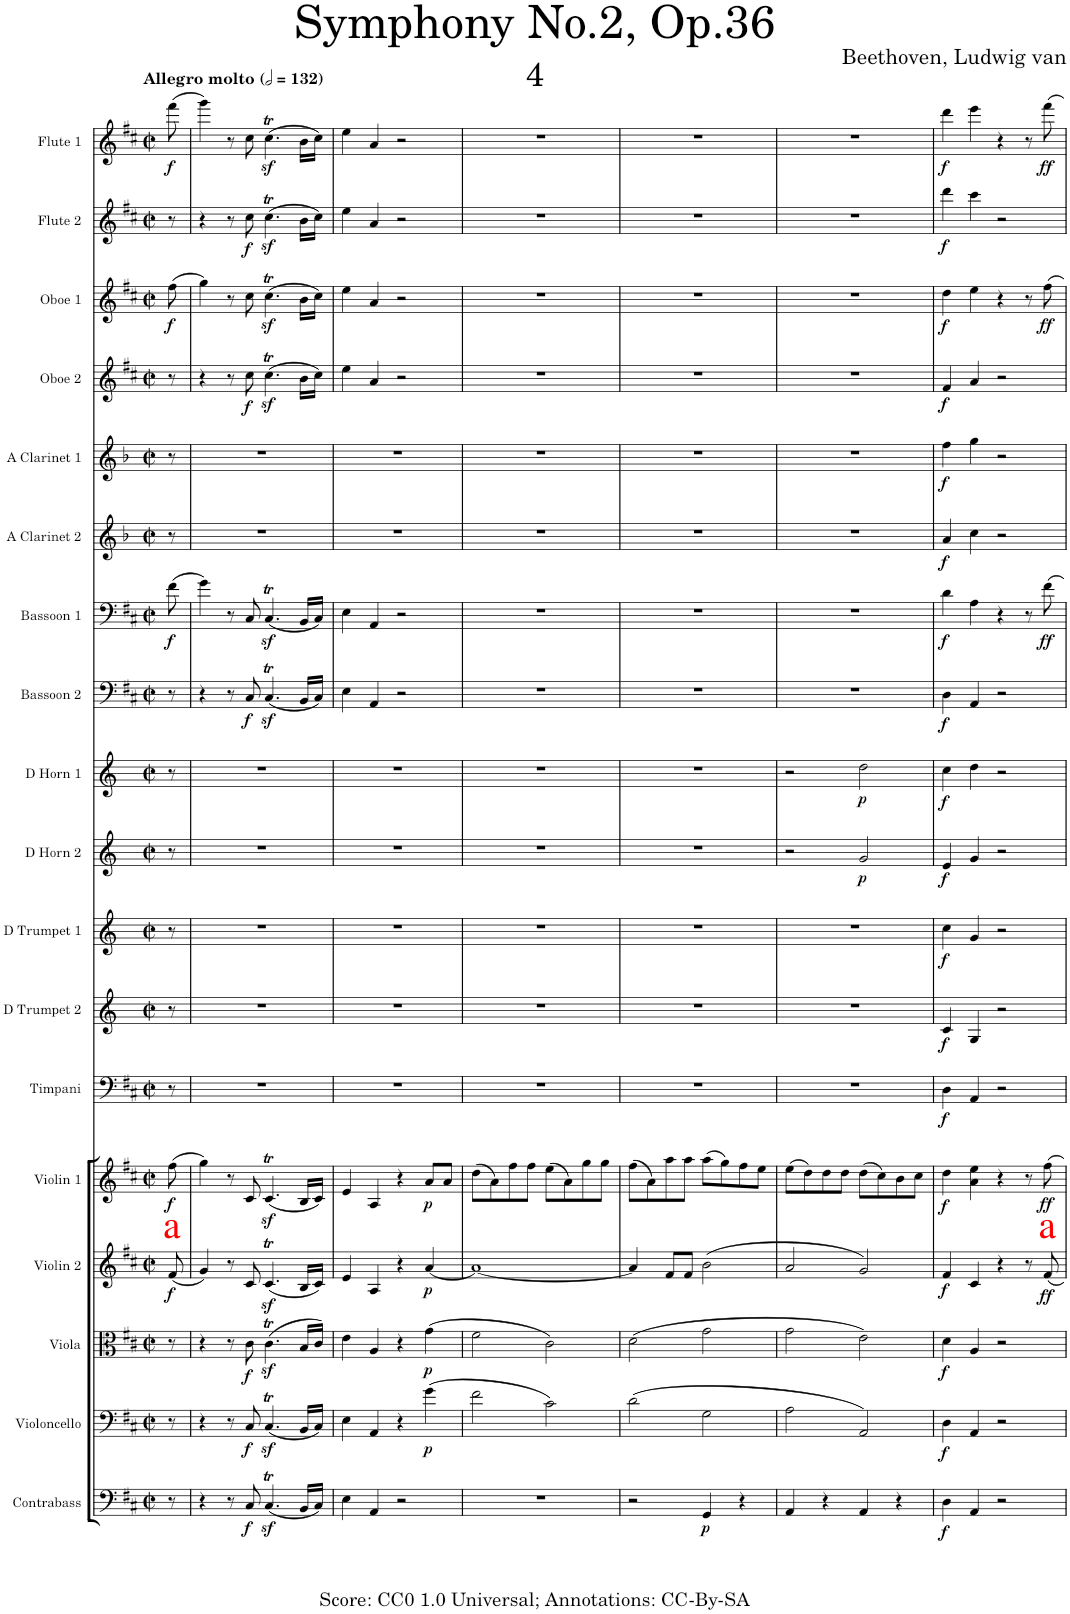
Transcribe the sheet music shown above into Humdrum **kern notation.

**kern	**dynam	**kern	**dynam	**kern	**dynam	**kern	**dynam	**kern	**text	**dynam	**kern	**dynam	**kern	**dynam	**kern	**dynam	**kern	**dynam	**kern	**dynam	**kern	**dynam	**kern	**dynam	**kern	**dynam	**kern	**dynam	**kern	**dynam	**kern	**dynam	**kern	**dynam	**kern	**dynam
*part18	*part18	*part17	*part17	*part16	*part16	*part15	*part15	*part14	*part14	*part14	*part13	*part13	*part12	*part12	*part11	*part11	*part10	*part10	*part9	*part9	*part8	*part8	*part7	*part7	*part6	*part6	*part5	*part5	*part4	*part4	*part3	*part3	*part2	*part2	*part1	*part1
*staff18	*staff18	*staff17	*staff17	*staff16	*staff16	*staff15	*staff15	*staff14	*staff14	*staff14	*staff13	*staff13	*staff12	*staff12	*staff11	*staff11	*staff10	*staff10	*staff9	*staff9	*staff8	*staff8	*staff7	*staff7	*staff6	*staff6	*staff5	*staff5	*staff4	*staff4	*staff3	*staff3	*staff2	*staff2	*staff1	*staff1
*I"Contrabass	*	*I"Violoncello	*	*I"Viola	*	*I"Violin 2	*	*I"Violin 1	*	*	*I"Timpani	*	*I"D Trumpet 2	*	*I"D Trumpet 1	*	*I"D Horn 2	*	*I"D Horn 1	*	*I"Bassoon 2	*	*I"Bassoon 1	*	*I"A Clarinet 2	*	*I"A Clarinet 1	*	*I"Oboe 2	*	*I"Oboe 1	*	*I"Flute 2	*	*I"Flute 1	*
*I'Cb	*	*I'Vc	*	*I'Vla	*	*I'Vln 2	*	*I'Vln 1	*	*	*I'Timp	*	*I'Tpt 2	*	*I'Tpt 1	*	*I'Hn 2	*	*I'Hn 1	*	*I'Bsn 2	*	*I'Bsn 1	*	*I'Cl 2	*	*I'Cl 1	*	*I'Ob 2	*	*I'Ob 1	*	*I'Fl 2	*	*I'Fl 1	*
*clefF4	*	*clefF4	*	*clefC3	*	*clefG2	*	*clefG2	*	*	*clefF4	*	*clefG2	*	*clefG2	*	*clefG2	*	*clefG2	*	*clefF4	*	*clefF4	*	*clefG2	*	*clefG2	*	*clefG2	*	*clefG2	*	*clefG2	*	*clefG2	*
*Trd7c12	*	*	*	*	*	*	*	*	*	*	*	*	*Trd-1c-2	*	*Trd-1c-2	*	*Trd6c10	*	*Trd6c10	*	*	*	*	*	*Trd2c3	*	*Trd2c3	*	*	*	*	*	*	*	*	*
*k[f#c#]	*	*k[f#c#]	*	*k[f#c#]	*	*k[f#c#]	*	*k[f#c#]	*	*	*k[f#c#]	*	*k[]	*	*k[]	*	*k[]	*	*k[]	*	*k[f#c#]	*	*k[f#c#]	*	*k[b-]	*	*k[b-]	*	*k[f#c#]	*	*k[f#c#]	*	*k[f#c#]	*	*k[f#c#]	*
*M2/2	*	*M2/2	*	*M2/2	*	*M2/2	*	*M2/2	*	*	*M2/2	*	*M2/2	*	*M2/2	*	*M2/2	*	*M2/2	*	*M2/2	*	*M2/2	*	*M2/2	*	*M2/2	*	*M2/2	*	*M2/2	*	*M2/2	*	*M2/2	*
*met(c|)	*	*met(c|)	*	*met(c|)	*	*met(c|)	*	*met(c|)	*	*	*met(c|)	*	*met(c|)	*	*met(c|)	*	*met(c|)	*	*met(c|)	*	*met(c|)	*	*met(c|)	*	*met(c|)	*	*met(c|)	*	*met(c|)	*	*met(c|)	*	*met(c|)	*	*met(c|)	*
*MM264	*	*MM264	*	*MM264	*	*MM264	*	*MM264	*	*	*MM264	*	*MM264	*	*MM264	*	*MM264	*	*MM264	*	*MM264	*	*MM264	*	*MM264	*	*MM264	*	*MM264	*	*MM264	*	*MM264	*	*MM264	*
=1	=1	=1	=1	=1	=1	=1	=1	=1	=1	=1	=1	=1	=1	=1	=1	=1	=1	=1	=1	=1	=1	=1	=1	=1	=1	=1	=1	=1	=1	=1	=1	=1	=1	=1	=1	=1
!	!	!	!	!	!	!	!	!	!	!	!	!	!	!	!	!	!	!	!	!	!	!	!	!	!	!	!	!	!	!	!	!	!	!	!LO:TX:a:B:t=Allegro molto	!
!	!	!	!	!	!	!	!LO:DY:b	!	!LO:LY:b:color=#FF0000	!LO:DY:b	!	!	!	!	!	!	!	!	!	!	!	!	!	!LO:DY:b	!	!	!	!	!	!	!	!LO:DY:b	!	!	!	!LO:DY:b
8r	.	8r	.	8r	.	(8f#/	f	(8ff#\	a	f	8r	.	8r	.	8r	.	8r	.	8r	.	8r	.	(8f#\	f	8r	.	8r	.	8r	.	(8ff#\	f	8r	.	(8fff#\	f
=2	=2	=2	=2	=2	=2	=2	=2	=2	=2	=2	=2	=2	=2	=2	=2	=2	=2	=2	=2	=2	=2	=2	=2	=2	=2	=2	=2	=2	=2	=2	=2	=2	=2	=2	=2	=2
4r	.	4r	.	4r	.	4g/)	.	4gg\)	.	.	1r	.	1r	.	1r	.	1r	.	1r	.	4r	.	4g\)	.	1r	.	1r	.	4r	.	4gg\)	.	4r	.	4ggg\)	.
8r	.	8r	.	8r	.	8r	.	8r	.	.	.	.	.	.	.	.	.	.	.	.	8r	.	8r	.	.	.	.	.	8r	.	8r	.	8r	.	8r	.
!	!LO:DY:b	!	!LO:DY:b	!	!LO:DY:b	!	!	!	!	!	!	!	!	!	!	!	!	!	!	!	!	!LO:DY:b	!	!	!	!	!	!	!	!LO:DY:b	!	!	!	!LO:DY:b	!	!
8C#/	f	8C#/	f	8c#\	f	8c#/	.	8c#/	.	.	.	.	.	.	.	.	.	.	.	.	8C#/	f	8C#/	.	.	.	.	.	8cc#\	f	8cc#\	.	8cc#\	f	8cc#\	.
(4.C#z<t/	.	(4.C#z<t/	.	(4.c#z<t\	.	(4.c#z<t/	.	(4.c#z<t/	.	.	.	.	.	.	.	.	.	.	.	.	(4.C#z<t/	.	(4.C#z<t/	.	.	.	.	.	(4.cc#z<t\	.	(4.cc#z<t\	.	(4.cc#z<t\	.	(4.cc#z<t\	.
16BB/LL	.	16BB/LL	.	16B/LL	.	16B/LL	.	16B/LL	.	.	.	.	.	.	.	.	.	.	.	.	16BB/LL	.	16BB/LL	.	.	.	.	.	16b\LL	.	16b\LL	.	16b\LL	.	16b\LL	.
16C#/JJ)	.	16C#/JJ)	.	16c#/JJ)	.	16c#/JJ)	.	16c#/JJ)	.	.	.	.	.	.	.	.	.	.	.	.	16C#/JJ)	.	16C#/JJ)	.	.	.	.	.	16cc#\JJ)	.	16cc#\JJ)	.	16cc#\JJ)	.	16cc#\JJ)	.
=3	=3	=3	=3	=3	=3	=3	=3	=3	=3	=3	=3	=3	=3	=3	=3	=3	=3	=3	=3	=3	=3	=3	=3	=3	=3	=3	=3	=3	=3	=3	=3	=3	=3	=3	=3	=3
4E\	.	4E\	.	4e\	.	4e/	.	4e/	.	.	1r	.	1r	.	1r	.	1r	.	1r	.	4E\	.	4E\	.	1r	.	1r	.	4ee\	.	4ee\	.	4ee\	.	4ee\	.
4AA/	.	4AA/	.	4A/	.	4A/	.	4A/	.	.	.	.	.	.	.	.	.	.	.	.	4AA/	.	4AA/	.	.	.	.	.	4a/	.	4a/	.	4a/	.	4a/	.
2r	.	4r	.	4r	.	4r	.	4r	.	.	.	.	.	.	.	.	.	.	.	.	2r	.	2r	.	.	.	.	.	2r	.	2r	.	2r	.	2r	.
!	!	!	!LO:DY:b	!	!LO:DY:b	!	!LO:DY:b	!	!	!LO:DY:b	!	!	!	!	!	!	!	!	!	!	!	!	!	!	!	!	!	!	!	!	!	!	!	!	!	!
.	.	(4g\	p	(4g\	p	[4a/	p	8a/L	.	p	.	.	.	.	.	.	.	.	.	.	.	.	.	.	.	.	.	.	.	.	.	.	.	.	.	.
.	.	.	.	.	.	.	.	8a/J	.	.	.	.	.	.	.	.	.	.	.	.	.	.	.	.	.	.	.	.	.	.	.	.	.	.	.	.
=4	=4	=4	=4	=4	=4	=4	=4	=4	=4	=4	=4	=4	=4	=4	=4	=4	=4	=4	=4	=4	=4	=4	=4	=4	=4	=4	=4	=4	=4	=4	=4	=4	=4	=4	=4	=4
1r	.	2f#\	.	2f#\	.	1a_	.	(8dd\L	.	.	1r	.	1r	.	1r	.	1r	.	1r	.	1r	.	1r	.	1r	.	1r	.	1r	.	1r	.	1r	.	1r	.
.	.	.	.	.	.	.	.	8a\)	.	.	.	.	.	.	.	.	.	.	.	.	.	.	.	.	.	.	.	.	.	.	.	.	.	.	.	.
.	.	.	.	.	.	.	.	8ff#\	.	.	.	.	.	.	.	.	.	.	.	.	.	.	.	.	.	.	.	.	.	.	.	.	.	.	.	.
.	.	.	.	.	.	.	.	8ff#\J	.	.	.	.	.	.	.	.	.	.	.	.	.	.	.	.	.	.	.	.	.	.	.	.	.	.	.	.
.	.	2c#\)	.	2c#\)	.	.	.	(8ee\L	.	.	.	.	.	.	.	.	.	.	.	.	.	.	.	.	.	.	.	.	.	.	.	.	.	.	.	.
.	.	.	.	.	.	.	.	8a\)	.	.	.	.	.	.	.	.	.	.	.	.	.	.	.	.	.	.	.	.	.	.	.	.	.	.	.	.
.	.	.	.	.	.	.	.	8gg\	.	.	.	.	.	.	.	.	.	.	.	.	.	.	.	.	.	.	.	.	.	.	.	.	.	.	.	.
.	.	.	.	.	.	.	.	8gg\J	.	.	.	.	.	.	.	.	.	.	.	.	.	.	.	.	.	.	.	.	.	.	.	.	.	.	.	.
=5	=5	=5	=5	=5	=5	=5	=5	=5	=5	=5	=5	=5	=5	=5	=5	=5	=5	=5	=5	=5	=5	=5	=5	=5	=5	=5	=5	=5	=5	=5	=5	=5	=5	=5	=5	=5
2r	.	(2d\	.	(2d\	.	4a/]	.	(8ff#\L	.	.	1r	.	1r	.	1r	.	1r	.	1r	.	1r	.	1r	.	1r	.	1r	.	1r	.	1r	.	1r	.	1r	.
.	.	.	.	.	.	.	.	8a\)	.	.	.	.	.	.	.	.	.	.	.	.	.	.	.	.	.	.	.	.	.	.	.	.	.	.	.	.
.	.	.	.	.	.	8f#/L	.	8aa\	.	.	.	.	.	.	.	.	.	.	.	.	.	.	.	.	.	.	.	.	.	.	.	.	.	.	.	.
.	.	.	.	.	.	8f#/J	.	8aa\J	.	.	.	.	.	.	.	.	.	.	.	.	.	.	.	.	.	.	.	.	.	.	.	.	.	.	.	.
!	!LO:DY:b	!	!	!	!	!	!	!	!	!	!	!	!	!	!	!	!	!	!	!	!	!	!	!	!	!	!	!	!	!	!	!	!	!	!	!
4GG/	p	2G\	.	2g\	.	(2b\	.	(8aa\L	.	.	.	.	.	.	.	.	.	.	.	.	.	.	.	.	.	.	.	.	.	.	.	.	.	.	.	.
.	.	.	.	.	.	.	.	8gg\)	.	.	.	.	.	.	.	.	.	.	.	.	.	.	.	.	.	.	.	.	.	.	.	.	.	.	.	.
4r	.	.	.	.	.	.	.	8ff#\	.	.	.	.	.	.	.	.	.	.	.	.	.	.	.	.	.	.	.	.	.	.	.	.	.	.	.	.
.	.	.	.	.	.	.	.	8ee\J	.	.	.	.	.	.	.	.	.	.	.	.	.	.	.	.	.	.	.	.	.	.	.	.	.	.	.	.
=6	=6	=6	=6	=6	=6	=6	=6	=6	=6	=6	=6	=6	=6	=6	=6	=6	=6	=6	=6	=6	=6	=6	=6	=6	=6	=6	=6	=6	=6	=6	=6	=6	=6	=6	=6	=6
4AA/	.	2A\	.	2g\	.	2a/	.	(8ee\L	.	.	1r	.	1r	.	1r	.	2r	.	2r	.	1r	.	1r	.	1r	.	1r	.	1r	.	1r	.	1r	.	1r	.
.	.	.	.	.	.	.	.	8dd\)	.	.	.	.	.	.	.	.	.	.	.	.	.	.	.	.	.	.	.	.	.	.	.	.	.	.	.	.
4r	.	.	.	.	.	.	.	8dd\	.	.	.	.	.	.	.	.	.	.	.	.	.	.	.	.	.	.	.	.	.	.	.	.	.	.	.	.
.	.	.	.	.	.	.	.	8dd\J	.	.	.	.	.	.	.	.	.	.	.	.	.	.	.	.	.	.	.	.	.	.	.	.	.	.	.	.
!	!	!	!	!	!	!	!	!	!	!	!	!	!	!	!	!	!	!LO:DY:b	!	!LO:DY:b	!	!	!	!	!	!	!	!	!	!	!	!	!	!	!	!
4AA/	.	2AA/)	.	2e\)	.	2g/)	.	(8dd\L	.	.	.	.	.	.	.	.	2g/	p	2dd\	p	.	.	.	.	.	.	.	.	.	.	.	.	.	.	.	.
.	.	.	.	.	.	.	.	8cc#\)	.	.	.	.	.	.	.	.	.	.	.	.	.	.	.	.	.	.	.	.	.	.	.	.	.	.	.	.
4r	.	.	.	.	.	.	.	8b\	.	.	.	.	.	.	.	.	.	.	.	.	.	.	.	.	.	.	.	.	.	.	.	.	.	.	.	.
.	.	.	.	.	.	.	.	8cc#\J	.	.	.	.	.	.	.	.	.	.	.	.	.	.	.	.	.	.	.	.	.	.	.	.	.	.	.	.
=7	=7	=7	=7	=7	=7	=7	=7	=7	=7	=7	=7	=7	=7	=7	=7	=7	=7	=7	=7	=7	=7	=7	=7	=7	=7	=7	=7	=7	=7	=7	=7	=7	=7	=7	=7	=7
!	!LO:DY:b	!	!LO:DY:b	!	!LO:DY:b	!	!LO:DY:b	!	!	!LO:DY:b	!	!LO:DY:b	!	!LO:DY:b	!	!LO:DY:b	!	!LO:DY:b	!	!LO:DY:b	!	!LO:DY:b	!	!LO:DY:b	!	!LO:DY:b	!	!LO:DY:b	!	!LO:DY:b	!	!LO:DY:b	!	!LO:DY:b	!	!LO:DY:b
4D\	f	4D\	f	4d\	f	4f#/	f	4dd\	.	f	4D\	f	4c/	f	4cc\	f	4e/	f	4cc\	f	4D\	f	4d\	f	4a/	f	4ff\	f	4f#/	f	4dd\	f	4ddd\	f	4ddd\	f
4AA/	.	4AA/	.	4A/	.	4c#/	.	4a\ 4ee\	.	.	4AA/	.	4G/	.	4g/	.	4g/	.	4dd\	.	4AA/	.	4A\	.	4cc\	.	4gg\	.	4a/	.	4ee\	.	4ccc#\	.	4eee\	.
2r	.	2r	.	2r	.	4r	.	4r	.	.	2r	.	2r	.	2r	.	2r	.	2r	.	2r	.	4r	.	2r	.	2r	.	2r	.	4r	.	2r	.	4r	.
.	.	.	.	.	.	8r	.	8r	.	.	.	.	.	.	.	.	.	.	.	.	.	.	8r	.	.	.	.	.	.	.	8r	.	.	.	8r	.
!	!	!	!	!	!	!	!LO:DY:b	!	!LO:LY:b:color=#FF0000	!LO:DY:b	!	!	!	!	!	!	!	!	!	!	!	!	!	!LO:DY:b	!	!	!	!	!	!	!	!LO:DY:b	!	!	!	!LO:DY:b
.	.	.	.	.	.	8f#/	ff	8ff#\	a	ff	.	.	.	.	.	.	.	.	.	.	.	.	8f#\	ff	.	.	.	.	.	.	8ff#\	ff	.	.	8fff#\	ff
=	=	=	=	=	=	=	=	=	=	=	=	=	=	=	=	=	=	=	=	=	=	=	=	=	=	=	=	=	=	=	=	=	=	=	=	=
*-	*-	*-	*-	*-	*-	*-	*-	*-	*-	*-	*-	*-	*-	*-	*-	*-	*-	*-	*-	*-	*-	*-	*-	*-	*-	*-	*-	*-	*-	*-	*-	*-	*-	*-	*-	*-
